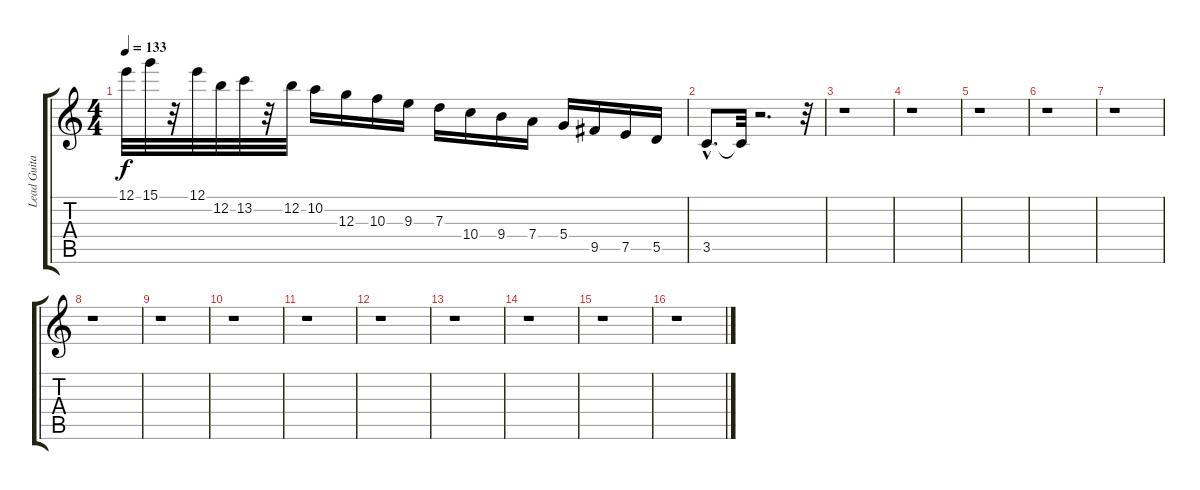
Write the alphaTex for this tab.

\track ("Lead Guitar 2 " "Lead Guita") {instrument distortionguitar}
\staff {score tabs}
\tuning (E4 B3 G3 D3 A2 E2) {hide}
\ts (4 4)
\tempo 133
\clef g2
\ks c
12.1.32{dy f} 15.1.32 r.32 12.1.32 12.2.32 13.2.32 r.32 12.2.32 10.2.16 12.3.16 10.3.16 9.3.16 7.3.16 10.4.16 9.4.16 7.4.16 5.4.16 9.5.16 7.5.16 5.5.16 |
3.5{hac}.8{d} 3.5{t}.32 r.2{d} r.32 |
r.1 |
r.1 |
r.1 |
r.1 |
r.1 |
r.1 |
r.1 |
r.1 |
r.1 |
r.1 |
r.1 |
r.1 |
r.1 |
r.1
